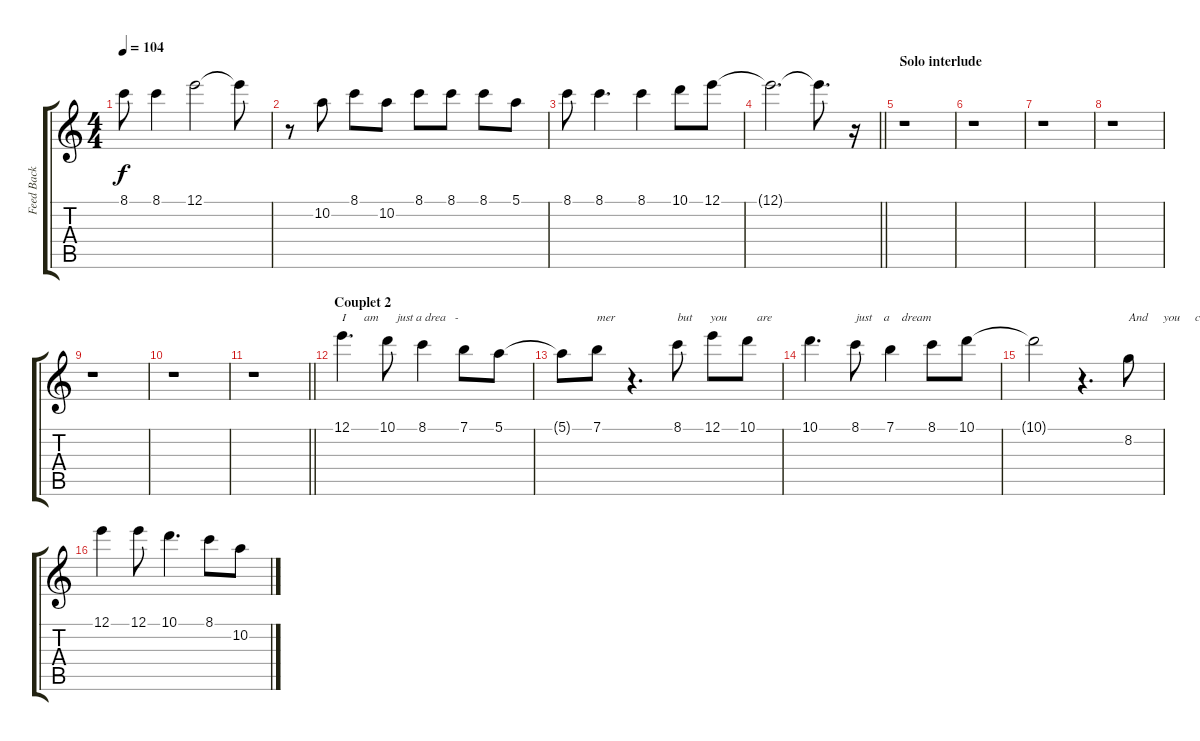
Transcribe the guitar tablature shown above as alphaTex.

\track ("Feed Back /idem guitare" "Feed Back ") {instrument guitarharmonics}
\staff {score tabs}
\tuning (E4 B3 G3 D3 A2 E2) {hide}
\ts (4 4)
\tempo 104
\clef g2
\ks c
8.1.8{dy f} 8.1.4 12.1.2 12.1{t}.8 |
r.8 10.2.8 8.1.8 10.2.8 8.1.8 8.1.8 8.1.8 5.1.8 |
8.1.8 8.1.4{d} 8.1.4 10.1.8 12.1.8 |
\barLineRight lightlight
12.1{t}.2{d} 12.1{t}.8{d} r.16 |
\section ("" "Solo interlude")
r.1 |
r.1 |
r.1 |
r.1 |
r.1 |
r.1 |
\barLineRight lightlight
r.1 |
\section ("" "Couplet 2")
12.1.4{d txt "I      am      just a drea   -  "} 10.1.8 8.1.4 7.1.8 5.1.8 |
5.1{t}.8 7.1.8{txt "mer"} r.4{d} 8.1.8{txt "but      you          are"} 12.1.8 10.1.8 |
10.1.4{d} 8.1.8{txt "just    a    dream"} 7.1.4 8.1.8 10.1.8 |
10.1{t}.2 r.4{d} 8.2.8{txt "And     you     could   have  been"} |
12.1.4 12.1.8 10.1.4{d} 8.1.8 10.2.8
